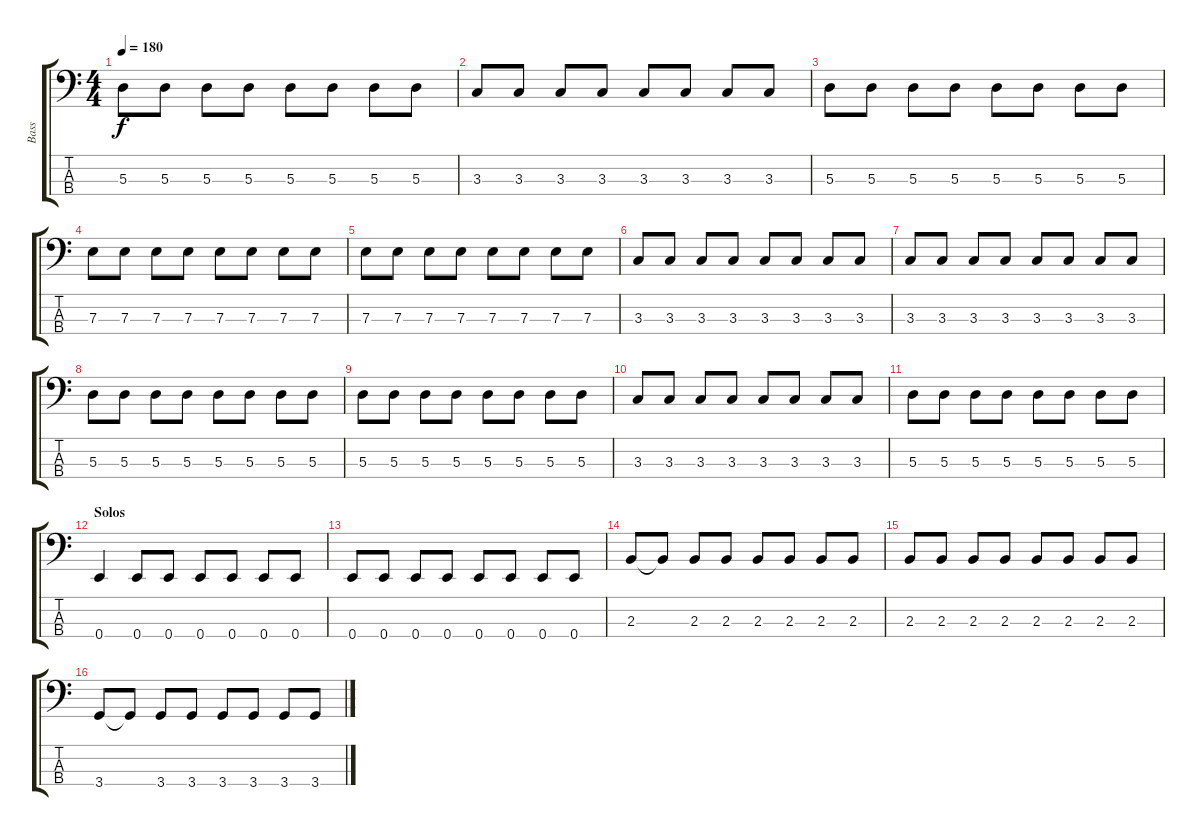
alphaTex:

\track ("Bass" "Bass") {instrument electricbassfinger}
\staff {score tabs}
\tuning (G2 D2 A1 E1) {hide}
\ts (4 4)
\tempo 180
\clef f4
\ks c
5.3.8{dy f} 5.3.8 5.3.8 5.3.8 5.3.8 5.3.8 5.3.8 5.3.8 |
3.3.8 3.3.8 3.3.8 3.3.8 3.3.8 3.3.8 3.3.8 3.3.8 |
5.3.8 5.3.8 5.3.8 5.3.8 5.3.8 5.3.8 5.3.8 5.3.8 |
7.3.8 7.3.8 7.3.8 7.3.8 7.3.8 7.3.8 7.3.8 7.3.8 |
7.3.8 7.3.8 7.3.8 7.3.8 7.3.8 7.3.8 7.3.8 7.3.8 |
3.3.8 3.3.8 3.3.8 3.3.8 3.3.8 3.3.8 3.3.8 3.3.8 |
3.3.8 3.3.8 3.3.8 3.3.8 3.3.8 3.3.8 3.3.8 3.3.8 |
5.3.8 5.3.8 5.3.8 5.3.8 5.3.8 5.3.8 5.3.8 5.3.8 |
5.3.8 5.3.8 5.3.8 5.3.8 5.3.8 5.3.8 5.3.8 5.3.8 |
3.3.8 3.3.8 3.3.8 3.3.8 3.3.8 3.3.8 3.3.8 3.3.8 |
5.3.8 5.3.8 5.3.8 5.3.8 5.3.8 5.3.8 5.3.8 5.3.8 |
\section ("" "Solos")
0.4.4 0.4.8 0.4.8 0.4.8 0.4.8 0.4.8 0.4.8 |
0.4.8 0.4.8 0.4.8 0.4.8 0.4.8 0.4.8 0.4.8 0.4.8 |
2.3.8 2.3{t}.8 2.3.8 2.3.8 2.3.8 2.3.8 2.3.8 2.3.8 |
2.3.8 2.3.8 2.3.8 2.3.8 2.3.8 2.3.8 2.3.8 2.3.8 |
3.4.8 3.4{t}.8 3.4.8 3.4.8 3.4.8 3.4.8 3.4.8 3.4.8
